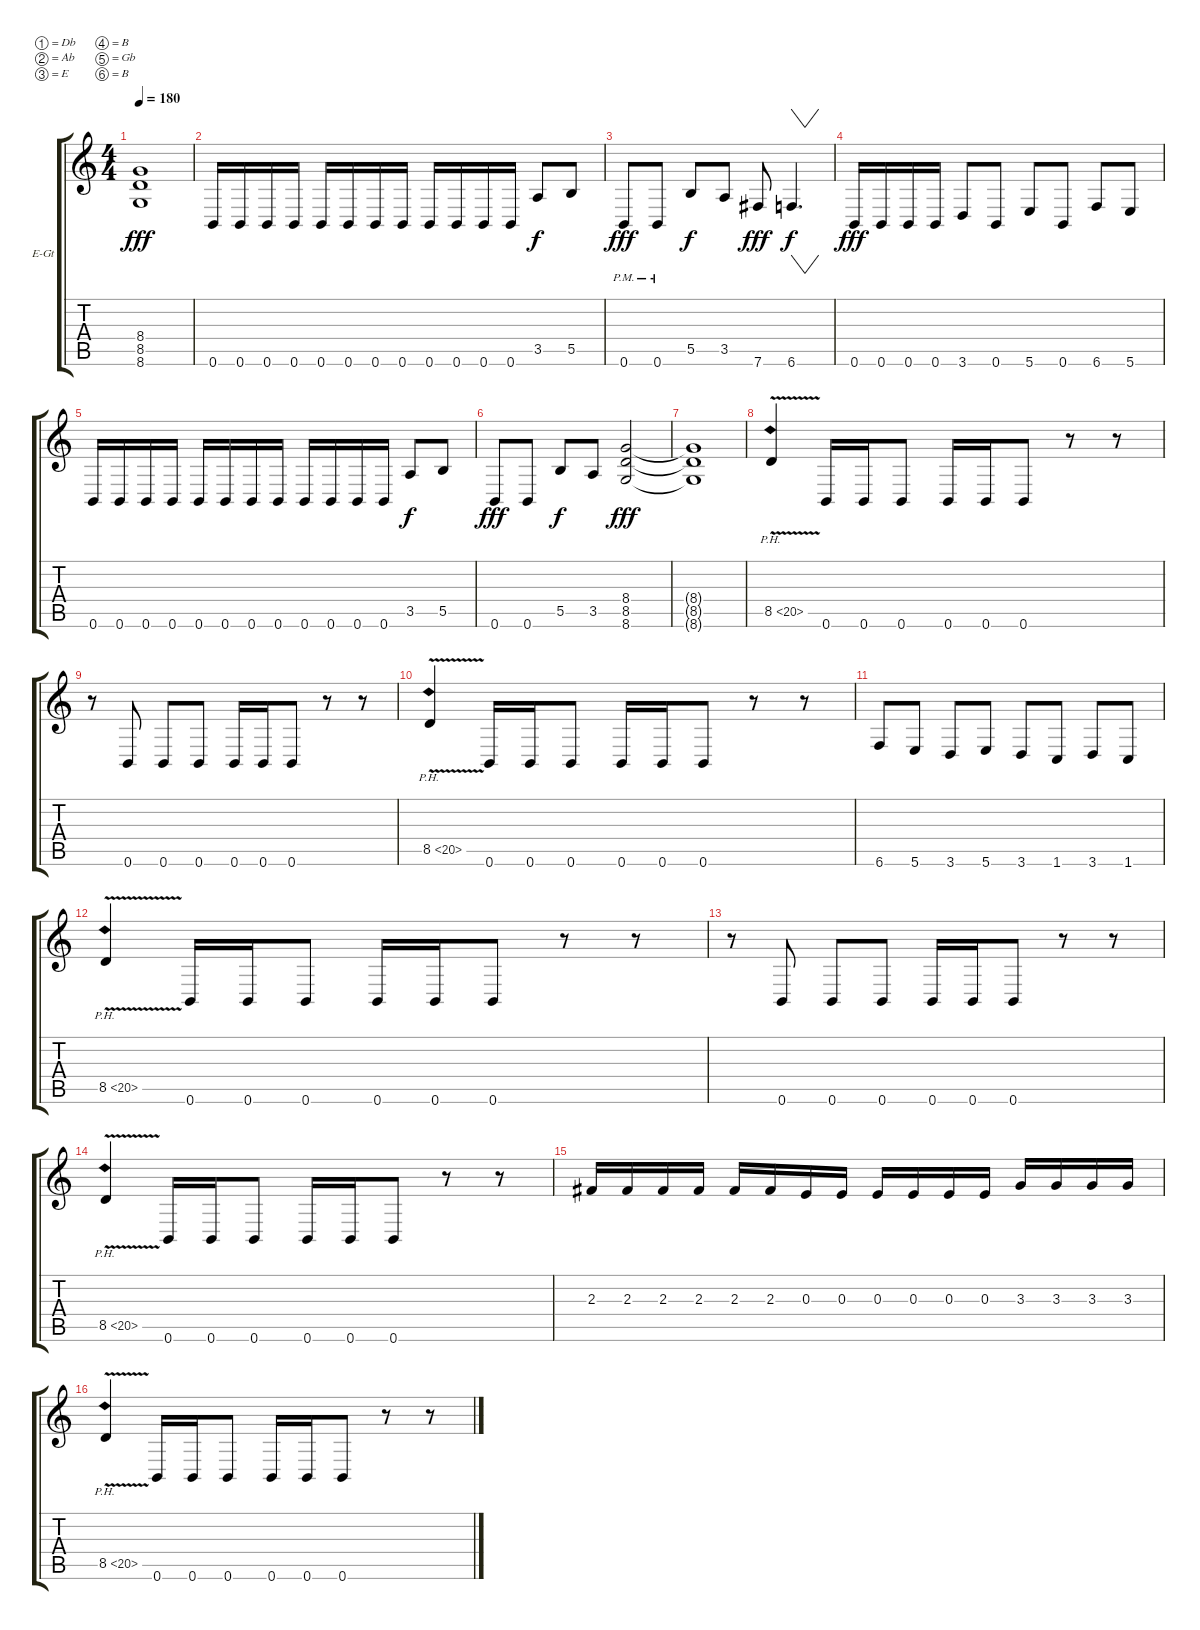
\bracketExtendMode groupsimilarinstruments
\firstSystemTrackNameOrientation horizontal
\otherSystemsTrackNameOrientation horizontal
\track ("Guitar #2" "E-Gt") {instrument overdrivenguitar}
\staff {score tabs}
\tuning (Db4 Ab3 E3 B2 Gb2 B1)
\ts (4 4)
\tempo 180
\clef g2
\ks c
(8.4{t} 8.5{t} 8.6{t}).1{dy fff} |
0.6.16 0.6.16 0.6.16 0.6.16 0.6.16 0.6.16 0.6.16 0.6.16 0.6.16 0.6.16 0.6.16 0.6.16 3.5.8{dy f} 5.5.8 |
0.6{pm}.8{dy fff} 0.6{pm}.8 5.5.8{dy f} 3.5.8 7.6.8{dy fff} 6.6.4{vw d dy f} |
0.6.16{dy fff} 0.6.16 0.6.16 0.6.16 3.6.8 0.6.8 5.6.8 0.6.8 6.6.8 5.6.8 |
0.6.16 0.6.16 0.6.16 0.6.16 0.6.16 0.6.16 0.6.16 0.6.16 0.6.16 0.6.16 0.6.16 0.6.16 3.5.8{dy f} 5.5.8 |
0.6.8{dy fff} 0.6.8 5.5.8{dy f} 3.5.8 (8.4 8.5 8.6).2{dy fff} |
(8.4{t} 8.5{t} 8.6{t}).1 |
8.5{ph 12 v}.4 0.6.16 0.6.16 0.6.8 0.6.16 0.6.16 0.6.8 r.8 r.8 |
r.8 0.6.8 0.6.8 0.6.8 0.6.16 0.6.16 0.6.8 r.8 r.8 |
8.5{ph 12 v}.4 0.6.16 0.6.16 0.6.8 0.6.16 0.6.16 0.6.8 r.8 r.8 |
6.6.8 5.6.8 3.6.8 5.6.8 3.6.8 1.6.8 3.6.8 1.6.8 |
8.5{ph 12 v}.4 0.6.16 0.6.16 0.6.8 0.6.16 0.6.16 0.6.8 r.8 r.8 |
r.8 0.6.8 0.6.8 0.6.8 0.6.16 0.6.16 0.6.8 r.8 r.8 |
8.5{ph 12 v}.4 0.6.16 0.6.16 0.6.8 0.6.16 0.6.16 0.6.8 r.8 r.8 |
2.3.16 2.3.16 2.3.16 2.3.16 2.3.16 2.3.16 0.3.16 0.3.16 0.3.16 0.3.16 0.3.16 0.3.16 3.3.16 3.3.16 3.3.16 3.3.16 |
8.5{ph 12 v}.4 0.6.16 0.6.16 0.6.8 0.6.16 0.6.16 0.6.8 r.8 r.8
